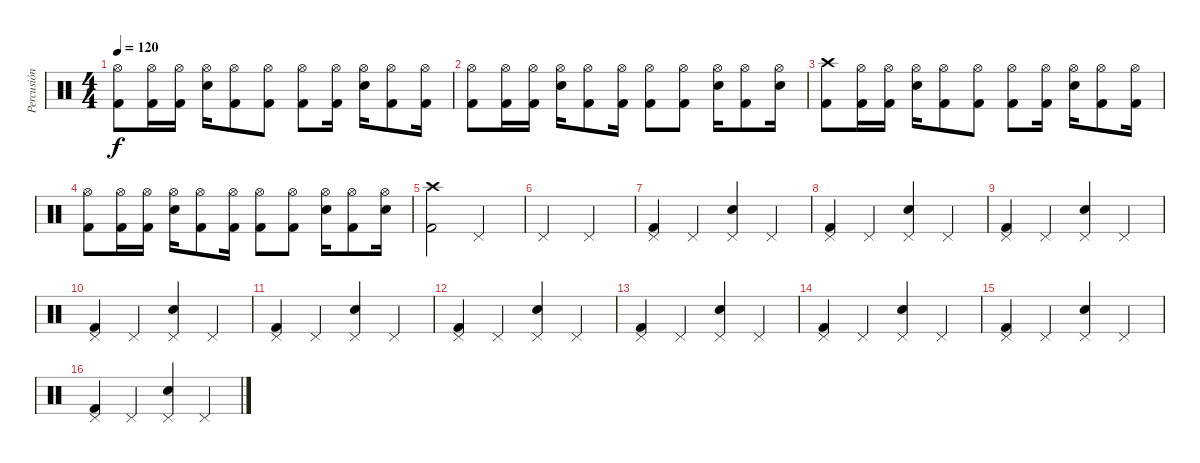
\track ("Percusión" "Percusión") {instrument percussion}
\staff {score}
\articulation defaults
\ts (4 4)
\tempo 120
\clef neutral
\ks c
("Kick (hit) 2" "Hi-Hat (open)").8{dy f} ("Kick (hit) 2" "Hi-Hat (open)").16 ("Kick (hit) 2" "Hi-Hat (open)").16 ("Electric Snare (hit)" "Hi-Hat (open)").16 ("Kick (hit) 2" "Hi-Hat (open)").8 ("Kick (hit) 2" "Hi-Hat (open)").8 ("Kick (hit) 2" "Hi-Hat (open)").8 ("Kick (hit) 2" "Hi-Hat (open)").16 ("Electric Snare (hit)" "Hi-Hat (open)").16 ("Kick (hit) 2" "Hi-Hat (open)").8 ("Kick (hit) 2" "Hi-Hat (open)").16 |
("Kick (hit) 2" "Hi-Hat (open)").8 ("Kick (hit) 2" "Hi-Hat (open)").16 ("Kick (hit) 2" "Hi-Hat (open)").16 ("Electric Snare (hit)" "Hi-Hat (open)").16 ("Kick (hit) 2" "Hi-Hat (open)").8 ("Kick (hit) 2" "Hi-Hat (open)").16 ("Kick (hit) 2" "Hi-Hat (open)").8 ("Kick (hit) 2" "Hi-Hat (open)").8 ("Electric Snare (hit)" "Hi-Hat (open)").16 ("Kick (hit) 2" "Hi-Hat (open)").8 ("Electric Snare (hit)" "Hi-Hat (open)").16 |
("Crash high (hit)" "Kick (hit) 2").8 ("Kick (hit) 2" "Hi-Hat (open)").16 ("Kick (hit) 2" "Hi-Hat (open)").16 ("Electric Snare (hit)" "Hi-Hat (open)").16 ("Kick (hit) 2" "Hi-Hat (open)").8 ("Kick (hit) 2" "Hi-Hat (open)").8 ("Kick (hit) 2" "Hi-Hat (open)").8 ("Kick (hit) 2" "Hi-Hat (open)").16 ("Electric Snare (hit)" "Hi-Hat (open)").16 ("Kick (hit) 2" "Hi-Hat (open)").8 ("Kick (hit) 2" "Hi-Hat (open)").16 |
("Kick (hit) 2" "Hi-Hat (open)").8 ("Kick (hit) 2" "Hi-Hat (open)").16 ("Kick (hit) 2" "Hi-Hat (open)").16 ("Electric Snare (hit)" "Hi-Hat (open)").16 ("Kick (hit) 2" "Hi-Hat (open)").8 ("Kick (hit) 2" "Hi-Hat (open)").16 ("Kick (hit) 2" "Hi-Hat (open)").8 ("Kick (hit) 2" "Hi-Hat (open)").8 ("Electric Snare (hit)" "Hi-Hat (open)").16 ("Kick (hit) 2" "Hi-Hat (open)").8 ("Electric Snare (hit)" "Hi-Hat (open)").16 |
("Crash high (hit)" "Kick (hit) 2").2{volume 9} "Pedal Hi-Hat (hit)".2 |
"Pedal Hi-Hat (hit)".2 "Pedal Hi-Hat (hit)".2 |
("Pedal Hi-Hat (hit)" "Kick (hit) 2").4 "Pedal Hi-Hat (hit)".4 ("Pedal Hi-Hat (hit)" "Electric Snare (hit)").4 "Pedal Hi-Hat (hit)".4 |
("Pedal Hi-Hat (hit)" "Kick (hit) 2").4 "Pedal Hi-Hat (hit)".4 ("Pedal Hi-Hat (hit)" "Electric Snare (hit)").4 "Pedal Hi-Hat (hit)".4 |
("Pedal Hi-Hat (hit)" "Kick (hit) 2").4 "Pedal Hi-Hat (hit)".4 ("Pedal Hi-Hat (hit)" "Electric Snare (hit)").4 "Pedal Hi-Hat (hit)".4 |
("Pedal Hi-Hat (hit)" "Kick (hit) 2").4 "Pedal Hi-Hat (hit)".4 ("Pedal Hi-Hat (hit)" "Electric Snare (hit)").4 "Pedal Hi-Hat (hit)".4 |
("Pedal Hi-Hat (hit)" "Kick (hit) 2").4 "Pedal Hi-Hat (hit)".4 ("Pedal Hi-Hat (hit)" "Electric Snare (hit)").4 "Pedal Hi-Hat (hit)".4 |
("Pedal Hi-Hat (hit)" "Kick (hit) 2").4 "Pedal Hi-Hat (hit)".4 ("Pedal Hi-Hat (hit)" "Electric Snare (hit)").4 "Pedal Hi-Hat (hit)".4 |
("Pedal Hi-Hat (hit)" "Kick (hit) 2").4 "Pedal Hi-Hat (hit)".4 ("Pedal Hi-Hat (hit)" "Electric Snare (hit)").4 "Pedal Hi-Hat (hit)".4 |
("Pedal Hi-Hat (hit)" "Kick (hit) 2").4 "Pedal Hi-Hat (hit)".4 ("Pedal Hi-Hat (hit)" "Electric Snare (hit)").4 "Pedal Hi-Hat (hit)".4 |
("Pedal Hi-Hat (hit)" "Kick (hit) 2").4 "Pedal Hi-Hat (hit)".4 ("Pedal Hi-Hat (hit)" "Electric Snare (hit)").4 "Pedal Hi-Hat (hit)".4 |
("Pedal Hi-Hat (hit)" "Kick (hit) 2").4 "Pedal Hi-Hat (hit)".4 ("Pedal Hi-Hat (hit)" "Electric Snare (hit)").4 "Pedal Hi-Hat (hit)".4
